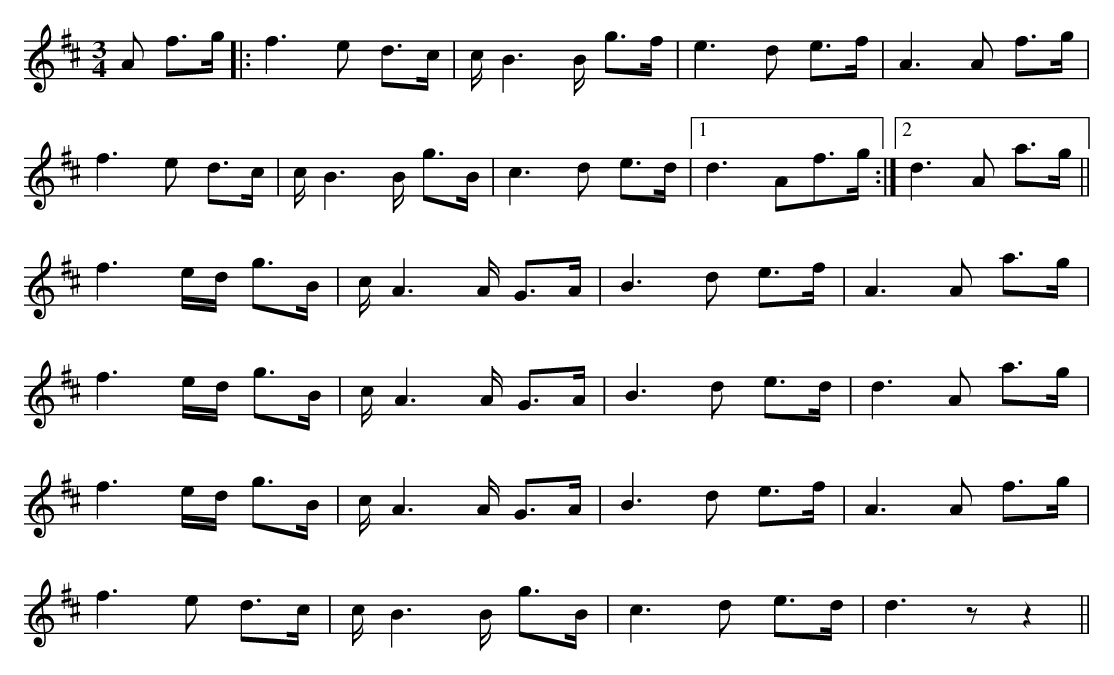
X:1
M:3/4
K:D
A f>g|: f3 e d>c| c/ B3 B/ g>f| e3 d e>f| A3 A f>g|
 f3 e d>c| c/ B3 B/ g>B| c3 d e>d|1 d3 Af>g:|2 d3 A a>g||
 f3 e/d/ g>B| c/ A3 A/ G>A| B3 d e>f| A3 A a>g|
 f3 e/d/ g>B| c/ A3 A/ G>A| B3 d e>d| d3 A a>g|
 f3 e/d/ g>B|c/ A3 A/ G>A| B3 d e>f| A3 A f>g|
 f3 e d>c| c/ B3 B/ g>B| c3 d e>d| d3 z z2||
